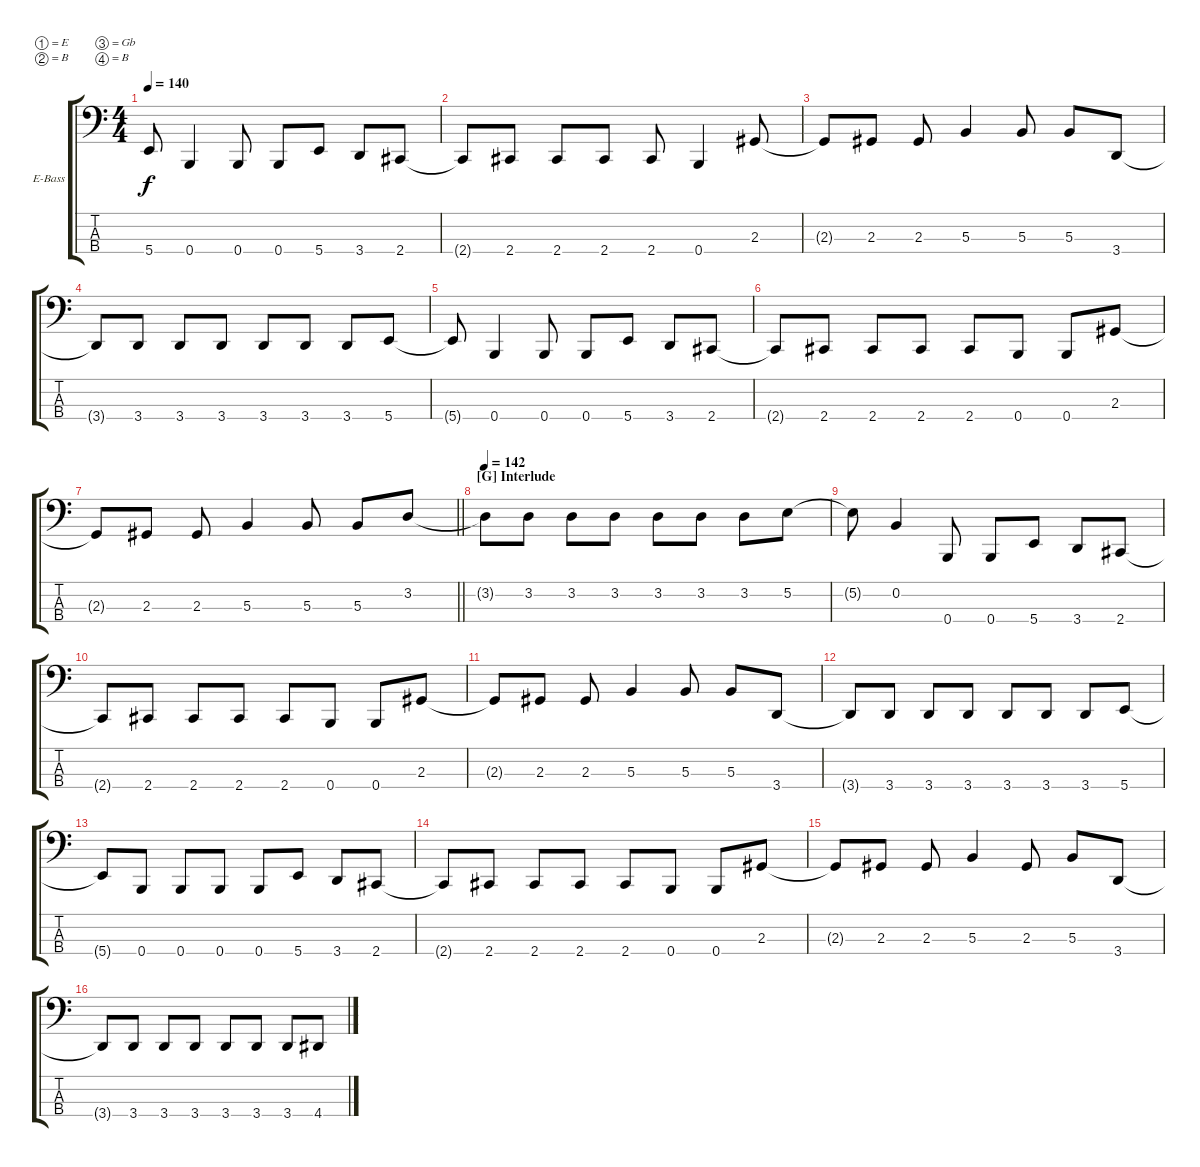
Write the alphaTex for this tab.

\bracketExtendMode groupsimilarinstruments
\firstSystemTrackNameOrientation horizontal
\otherSystemsTrackNameOrientation horizontal
\track ("Bass" "E-Bass") {instrument electricbassfinger}
\staff {score tabs}
\tuning (E2 B1 Gb1 B0)
\ts (4 4)
\tempo 140
\clef f4
\ks c
5.4{t}.8{dy f} 0.4.4 0.4.8 0.4.8 5.4.8 3.4.8 2.4.8 |
2.4{t}.8 2.4.8 2.4.8 2.4.8 2.4.8 0.4.4 2.3.8 |
2.3{t}.8 2.3.8 2.3.8 5.3.4 5.3.8 5.3.8 3.4.8 |
3.4{t}.8 3.4.8 3.4.8 3.4.8 3.4.8 3.4.8 3.4.8 5.4.8 |
5.4{t}.8 0.4.4 0.4.8 0.4.8 5.4.8 3.4.8 2.4.8 |
2.4{t}.8 2.4.8 2.4.8 2.4.8 2.4.8 0.4.8 0.4.8 2.3.8 |
\barLineRight lightlight
2.3{t}.8 2.3.8 2.3.8 5.3.4 5.3.8 5.3.8 3.2.8 |
\section ("G" "Interlude")
\tempo 142
3.2{t}.8 3.2.8 3.2.8 3.2.8 3.2.8 3.2.8 3.2.8 5.2.8 |
5.2{t}.8 0.2.4 0.4.8 0.4.8 5.4.8 3.4.8 2.4.8 |
2.4{t}.8 2.4.8 2.4.8 2.4.8 2.4.8 0.4.8 0.4.8 2.3.8 |
2.3{t}.8 2.3.8 2.3.8 5.3.4 5.3.8 5.3.8 3.4.8 |
3.4{t}.8 3.4.8 3.4.8 3.4.8 3.4.8 3.4.8 3.4.8 5.4.8 |
5.4{t}.8 0.4.8 0.4.8 0.4.8 0.4.8 5.4.8 3.4.8 2.4.8 |
2.4{t}.8 2.4.8 2.4.8 2.4.8 2.4.8 0.4.8 0.4.8 2.3.8 |
2.3{t}.8 2.3.8 2.3.8 5.3.4 2.3.8 5.3.8 3.4.8 |
3.4{t}.8 3.4.8 3.4.8 3.4.8 3.4.8 3.4.8 3.4.8 4.4.8
